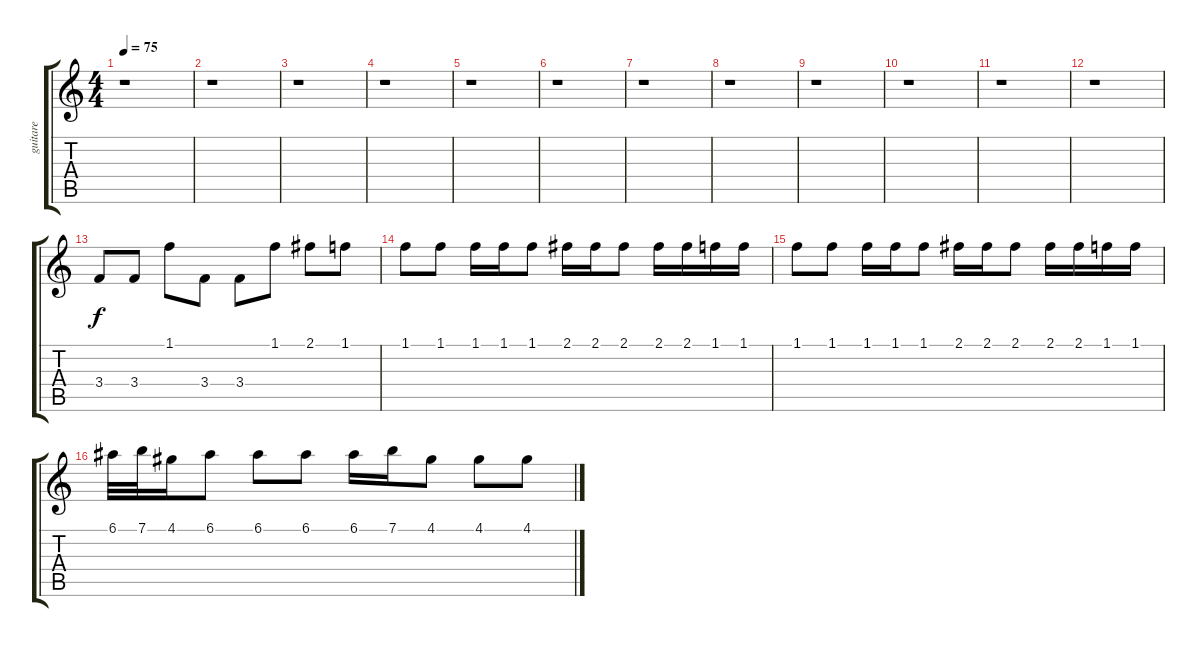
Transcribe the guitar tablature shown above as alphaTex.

\track ("guitare" "guitare") {instrument acousticguitarsteel}
\staff {score tabs}
\tuning (E4 B3 G3 D3 A2 E2) {hide}
\ts (4 4)
\tempo 75
\clef g2
\ks c
r.1{dy f} |
r.1 |
r.1 |
r.1 |
r.1 |
r.1 |
r.1 |
r.1 |
r.1 |
r.1 |
r.1 |
r.1 |
3.4.8 3.4.8 1.1.8 3.4.8 3.4.8 1.1.8 2.1.8 1.1.8 |
1.1.8 1.1.8 1.1.16 1.1.16 1.1.8 2.1.16 2.1.16 2.1.8 2.1.16 2.1.16 1.1.16 1.1.16 |
1.1.8 1.1.8 1.1.16 1.1.16 1.1.8 2.1.16 2.1.16 2.1.8 2.1.16 2.1.16 1.1.16 1.1.16 |
6.1.32 7.1.32 4.1.16 6.1.8 6.1.8 6.1.8 6.1.16 7.1.16 4.1.8 4.1.8 4.1.8
